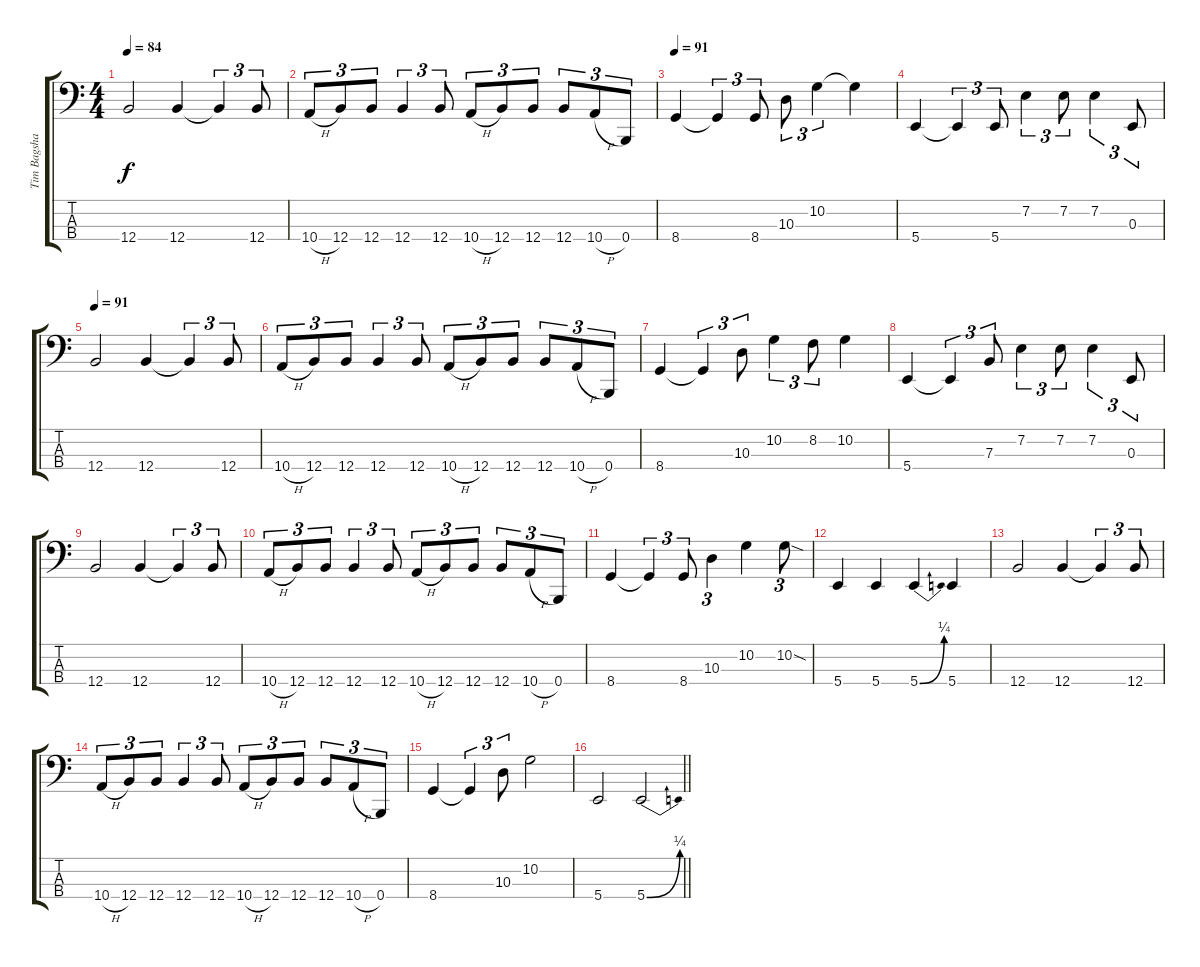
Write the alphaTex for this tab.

\track ("Tim Bagshaw" "Tim Bagsha") {instrument electricbassfinger}
\staff {score tabs}
\tuning (D2 A1 E1 B0) {hide}
\ts (4 4)
\section ("" "")
\tempo 84
\clef f4
\ks c
12.4.2{dy f} 12.4.4 12.4{t}.4{tu (3 2)} 12.4.8{tu (3 2)} |
10.4{h}.8{tu (3 2)} 12.4.8{tu (3 2)} 12.4.8{tu (3 2)} 12.4.4{tu (3 2)} 12.4.8{tu (3 2)} 10.4{h}.8{tu (3 2)} 12.4.8{tu (3 2)} 12.4.8{tu (3 2)} 12.4.8{tu (3 2)} 10.4{h}.8{tu (3 2)} 0.4.8{tu (3 2)} |
\tempo 91
8.4.4 8.4{t}.4{tu (3 2)} 8.4.8{tu (3 2)} 10.3.8{tu (3 2)} 10.2.4{tu (3 2)} 10.2{t}.4 |
5.4.4 5.4{t}.4{tu (3 2)} 5.4.8{tu (3 2)} 7.2.4{tu (3 2)} 7.2.8{tu (3 2)} 7.2.4{tu (3 2)} 0.3.8{tu (3 2)} |
\tempo 91
12.4.2 12.4.4 12.4{t}.4{tu (3 2)} 12.4.8{tu (3 2)} |
10.4{h}.8{tu (3 2)} 12.4.8{tu (3 2)} 12.4.8{tu (3 2)} 12.4.4{tu (3 2)} 12.4.8{tu (3 2)} 10.4{h}.8{tu (3 2)} 12.4.8{tu (3 2)} 12.4.8{tu (3 2)} 12.4.8{tu (3 2)} 10.4{h}.8{tu (3 2)} 0.4.8{tu (3 2)} |
8.4.4 8.4{t}.4{tu (3 2)} 10.3.8{tu (3 2)} 10.2.4{tu (3 2)} 8.2.8{tu (3 2)} 10.2.4 |
5.4.4 5.4{t}.4{tu (3 2)} 7.3.8{tu (3 2)} 7.2.4{tu (3 2)} 7.2.8{tu (3 2)} 7.2.4{tu (3 2)} 0.3.8{tu (3 2)} |
12.4.2 12.4.4 12.4{t}.4{tu (3 2)} 12.4.8{tu (3 2)} |
10.4{h}.8{tu (3 2)} 12.4.8{tu (3 2)} 12.4.8{tu (3 2)} 12.4.4{tu (3 2)} 12.4.8{tu (3 2)} 10.4{h}.8{tu (3 2)} 12.4.8{tu (3 2)} 12.4.8{tu (3 2)} 12.4.8{tu (3 2)} 10.4{h}.8{tu (3 2)} 0.4.8{tu (3 2)} |
8.4.4 8.4{t}.4{tu (3 2)} 8.4.8{tu (3 2)} 10.3.4{tu (3 2)} 10.2.4 10.2{sod}.8{tu (3 2)} |
5.4.4 5.4.4 5.4{be (bend 0 0 60 1)}.4 5.4.4 |
12.4.2 12.4.4 12.4{t}.4{tu (3 2)} 12.4.8{tu (3 2)} |
10.4{h}.8{tu (3 2)} 12.4.8{tu (3 2)} 12.4.8{tu (3 2)} 12.4.4{tu (3 2)} 12.4.8{tu (3 2)} 10.4{h}.8{tu (3 2)} 12.4.8{tu (3 2)} 12.4.8{tu (3 2)} 12.4.8{tu (3 2)} 10.4{h}.8{tu (3 2)} 0.4.8{tu (3 2)} |
8.4.4 8.4{t}.4{tu (3 2)} 10.3.8{tu (3 2)} 10.2.2 |
\barLineRight lightlight
5.4.2 5.4{be (bend 0 0 60 1)}.2
